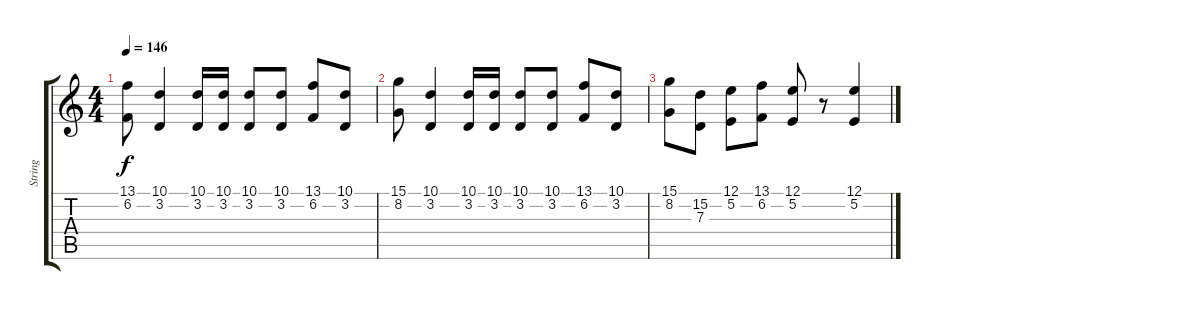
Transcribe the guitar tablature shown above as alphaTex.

\track ("String" "String") {instrument stringensemble1}
\staff {score tabs}
\tuning (E4 B3 G3 D3 A2 E2) {hide}
\ts (4 4)
\tempo 146
\clef g2
\ks c
(13.1 6.2).8{dy f} (10.1 3.2).4 (10.1 3.2).16 (10.1 3.2).16 (10.1 3.2).8 (10.1 3.2).8 (13.1 6.2).8 (10.1 3.2).8 |
(15.1 8.2).8 (10.1 3.2).4 (10.1 3.2).16 (10.1 3.2).16 (10.1 3.2).8 (10.1 3.2).8 (13.1 6.2).8 (10.1 3.2).8 |
(15.1 8.2).8 (15.2 7.3).8 (12.1 5.2).8 (13.1 6.2).8 (12.1 5.2).8 r.8 (12.1 5.2).4
